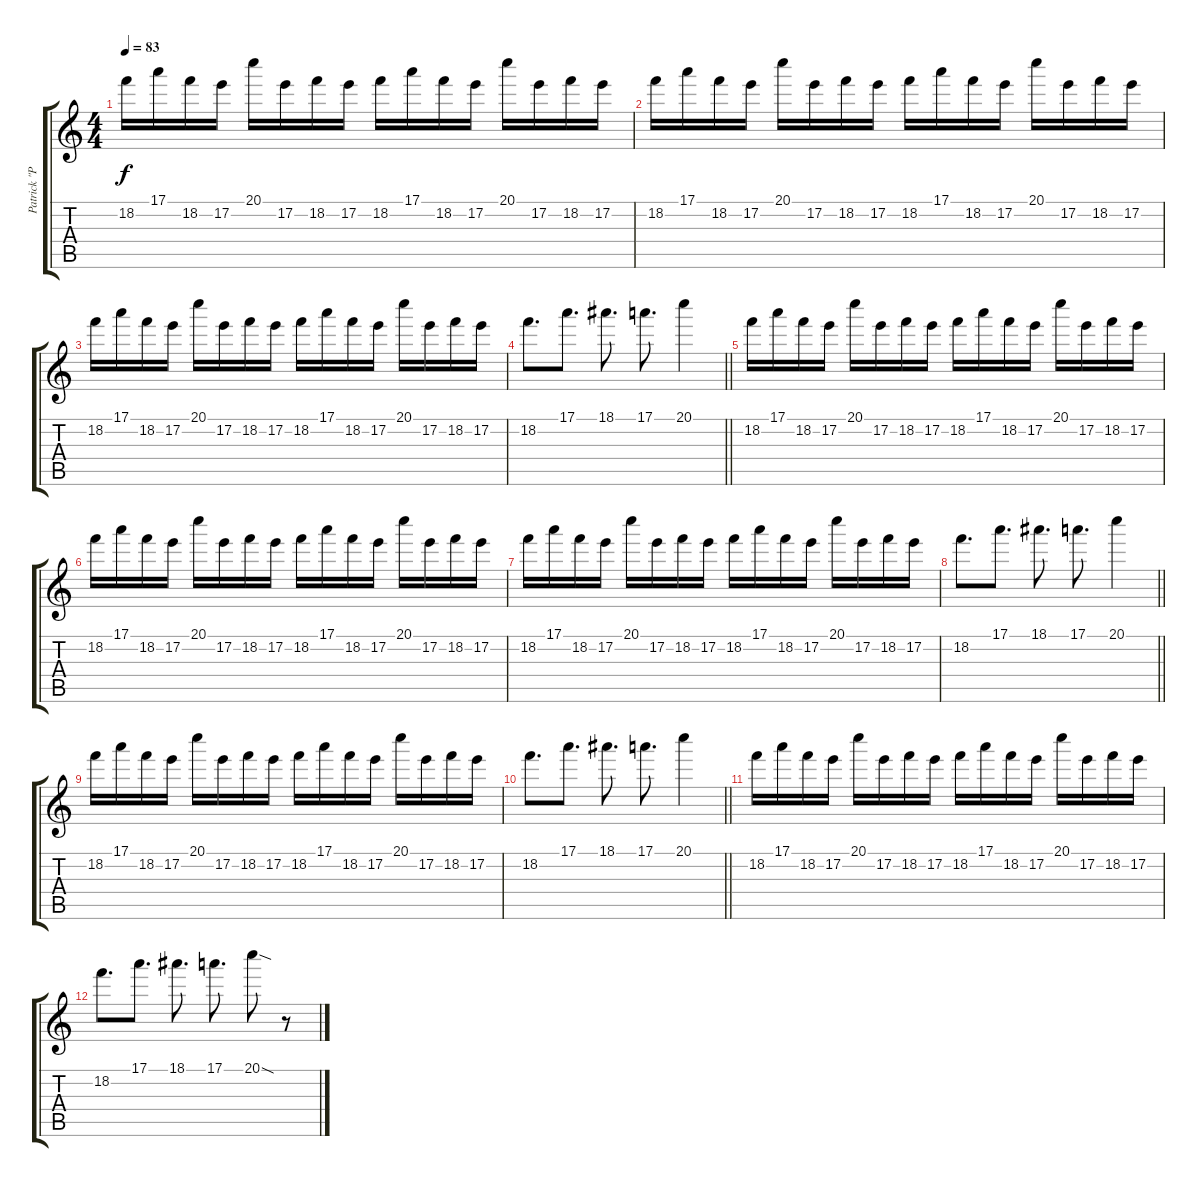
\track ("Patrick \"Peezee\" Thompson - Guitar 2" "Patrick \"P") {instrument distortionguitar}
\staff {score tabs}
\tuning (E4 B3 G3 D3 A2 E2) {hide}
\ts (4 4)
\tempo 83
\clef g2
\ks c
18.2.16{dy f} 17.1.16 18.2.16 17.2.16 20.1.16 17.2.16 18.2.16 17.2.16 18.2.16 17.1.16 18.2.16 17.2.16 20.1.16 17.2.16 18.2.16 17.2.16 |
18.2.16 17.1.16 18.2.16 17.2.16 20.1.16 17.2.16 18.2.16 17.2.16 18.2.16 17.1.16 18.2.16 17.2.16 20.1.16 17.2.16 18.2.16 17.2.16 |
18.2.16 17.1.16 18.2.16 17.2.16 20.1.16 17.2.16 18.2.16 17.2.16 18.2.16 17.1.16 18.2.16 17.2.16 20.1.16 17.2.16 18.2.16 17.2.16 |
\barLineRight lightlight
18.2.8{d} 17.1.8{d} 18.1.8{d} 17.1.8{d} 20.1.4 |
18.2.16 17.1.16 18.2.16 17.2.16 20.1.16 17.2.16 18.2.16 17.2.16 18.2.16 17.1.16 18.2.16 17.2.16 20.1.16 17.2.16 18.2.16 17.2.16 |
18.2.16 17.1.16 18.2.16 17.2.16 20.1.16 17.2.16 18.2.16 17.2.16 18.2.16 17.1.16 18.2.16 17.2.16 20.1.16 17.2.16 18.2.16 17.2.16 |
18.2.16 17.1.16 18.2.16 17.2.16 20.1.16 17.2.16 18.2.16 17.2.16 18.2.16 17.1.16 18.2.16 17.2.16 20.1.16 17.2.16 18.2.16 17.2.16 |
\barLineRight lightlight
18.2.8{d} 17.1.8{d} 18.1.8{d} 17.1.8{d} 20.1.4 |
18.2.16 17.1.16 18.2.16 17.2.16 20.1.16 17.2.16 18.2.16 17.2.16 18.2.16 17.1.16 18.2.16 17.2.16 20.1.16 17.2.16 18.2.16 17.2.16 |
\barLineRight lightlight
18.2.8{d} 17.1.8{d} 18.1.8{d} 17.1.8{d} 20.1.4 |
18.2.16 17.1.16 18.2.16 17.2.16 20.1.16 17.2.16 18.2.16 17.2.16 18.2.16 17.1.16 18.2.16 17.2.16 20.1.16 17.2.16 18.2.16 17.2.16 |
18.2.8{d} 17.1.8{d} 18.1.8{d} 17.1.8{d} 20.1{sod}.8 r.8
